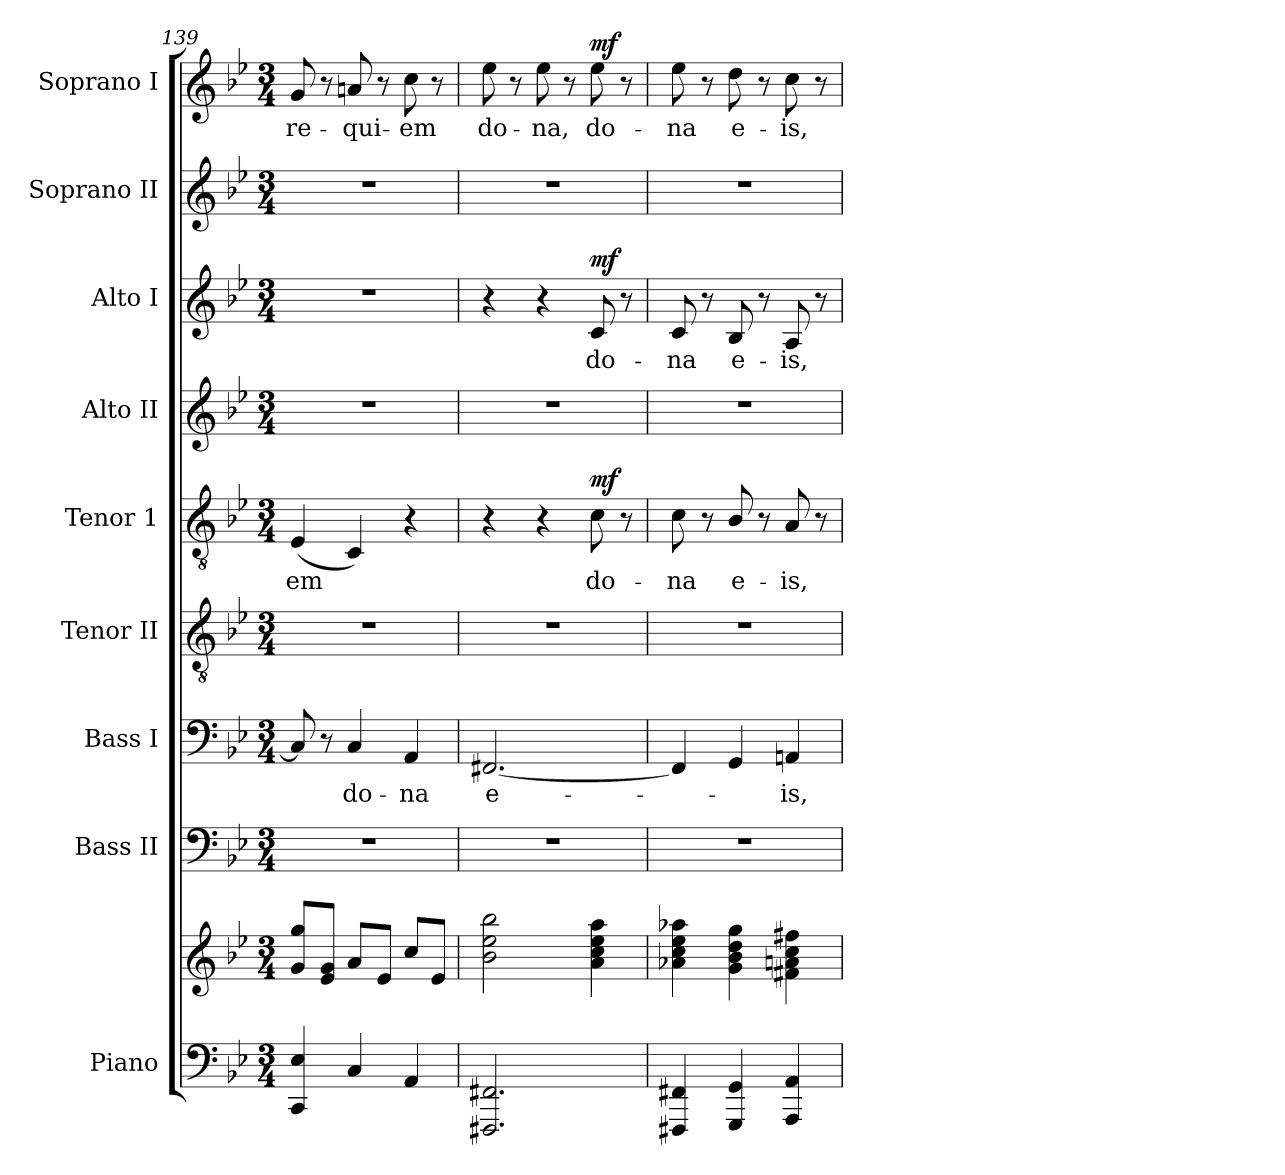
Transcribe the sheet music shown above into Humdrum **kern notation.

**kern	**kern	**kern	**kern	**text	**kern	**kern	**text	**dynam	**kern	**kern	**text	**dynam	**kern	**kern	**text	**dynam
*part9	*part9	*part8	*part7	*part7	*part6	*part5	*part5	*part5	*part4	*part3	*part3	*part3	*part2	*part1	*part1	*part1
*staff10	*staff9	*staff8	*staff7	*staff7	*staff6	*staff5	*staff5	*staff5	*staff4	*staff3	*staff3	*staff3	*staff2	*staff1	*staff1	*staff1
*I"Piano	*	*I"Bass II	*I"Bass I	*	*I"Tenor II	*I"Tenor 1	*	*	*I"Alto II	*I"Alto I	*	*	*I"Soprano II	*I"Soprano I	*	*
*I'Pno.	*	*I'B	*I'B	*	*I'T.	*I'T.	*	*	*I'A	*I'A	*	*	*I'S	*I'S	*	*
*clefF4	*clefG2	*clefF4	*clefF4	*	*clefGv2	*clefGv2	*	*	*clefG2	*clefG2	*	*	*clefG2	*clefG2	*	*
*	*	*	*	*	*ITrd7c12	*ITrd7c12	*	*	*	*	*	*	*	*	*	*
*k[b-e-]	*k[b-e-]	*k[b-e-]	*k[b-e-]	*	*k[b-e-]	*k[b-e-]	*	*	*k[b-e-]	*k[b-e-]	*	*	*k[b-e-]	*k[b-e-]	*	*
*g:	*g:	*g:	*g:	*	*g:	*g:	*	*	*g:	*g:	*	*	*g:	*g:	*	*
*M3/4	*M3/4	*M3/4	*M3/4	*	*M3/4	*M3/4	*	*	*M3/4	*M3/4	*	*	*M3/4	*M3/4	*	*
=139	=139	=139	=139	=139	=139	=139	=139	=139	=139	=139	=139	=139	=139	=139	=139	=139
!	!	!LO:N:vis=1	!	!	!LO:N:vis=1	!	!	!	!	!	!	!	!	!	!	!
!	!	!	!	!	!	!	!LO:LY:b:color=#000000	!	!LO:N:vis=1	!LO:N:vis=1	!	!	!LO:N:vis=1	!	!	!
!	!	!	!	!	!	!	!	!	!	!	!	!	!	!	!LO:LY:b:color=#000000	!
4CCi/ 4E-i	8gi/ 8ggiL	2.r	8Ci/]	.	2.r	(4EE-i/	-em	.	2.r	2.r	.	.	2.r	8gi/	re-	.
.	8e-i/ 8giJ	.	8r	.	.	.	.	.	.	.	.	.	.	8r	.	.
!	!	!	!	!LO:LY:b:color=#000000	!	!	!	!	!	!	!	!	!	!	!	!
!	!	!	!	!	!	!	!	!	!	!	!	!	!	!	!LO:LY:b:color=#000000	!
4Ci/	8ai/L	.	4Ci/	do-	.	4CCi/)	.	.	.	.	.	.	.	8ani/	-qui-	.
.	8e-i/J	.	.	.	.	.	.	.	.	.	.	.	.	8r	.	.
!	!	!	!	!LO:LY:b:color=#000000	!	!	!	!	!	!	!	!	!	!	!	!
!	!	!	!	!	!	!	!	!	!	!	!	!	!	!	!LO:LY:b:color=#000000	!
4AAi/	8cci/L	.	4AAi/	-na	.	4r	.	.	.	.	.	.	.	8cci\	-em	.
.	8e-i/J	.	.	.	.	.	.	.	.	.	.	.	.	8r	.	.
!!LO:LB:g=z
=140	=140	=140	=140	=140	=140	=140	=140	=140	=140	=140	=140	=140	=140	=140	=140	=140
!	!	!LO:N:vis=1	!	!	!	!	!	!	!	!	!	!	!	!	!	!
!	!	!	!	!LO:LY:b:color=#000000	!LO:N:vis=1	!	!	!	!LO:N:vis=1	!	!	!	!LO:N:vis=1	!	!	!
!	!	!	!	!	!	!	!	!	!	!	!	!	!	!	!LO:LY:b:color=#000000	!
2.FFF#Xi/ 2.FF#Xi	2b-i\ 2ee-i 2bb-i	2.r	[2.FF#Xi/	e-	2.r	4r	.	.	2.r	4r	.	.	2.r	8ee-i\	do-	.
.	.	.	.	.	.	.	.	.	.	.	.	.	.	8r	.	.
!	!	!	!	!	!	!	!	!	!	!	!	!	!	!	!LO:LY:b:color=#000000	!
.	.	.	.	.	.	4r	.	.	.	4r	.	.	.	8ee-i\	-na,	.
.	.	.	.	.	.	.	.	.	.	.	.	.	.	8r	.	.
!	!	!	!	!	!	!	!LO:LY:b:color=#000000	!	!	!	!	!	!	!	!	!
!	!	!	!	!	!	!	!	!	!	!	!LO:LY:b:color=#000000	!	!	!	!	!
!	!	!	!	!	!	!	!	!	!	!	!	!	!	!	!LO:LY:b:color=#000000	!
.	4ai\ 4cci 4ee-i 4aai	.	.	.	.	8Ci\	do-	mf	.	8ci/	-do-	mf	.	8ee-i\	do-	mf
.	.	.	.	.	.	8r	.	.	.	8r	.	.	.	8r	.	.
=141	=141	=141	=141	=141	=141	=141	=141	=141	=141	=141	=141	=141	=141	=141	=141	=141
!	!	!LO:N:vis=1	!	!	!LO:N:vis=1	!	!	!	!	!	!	!	!	!	!	!
!	!	!	!	!	!	!	!LO:LY:b:color=#000000	!	!LO:N:vis=1	!	!	!	!	!	!	!
!	!	!	!	!	!	!	!	!	!	!	!LO:LY:b:color=#000000	!	!LO:N:vis=1	!	!	!
!	!	!	!	!	!	!	!	!	!	!	!	!	!	!	!LO:LY:b:color=#000000	!
4FFF#Xi/ 4FF#Xi	4a-Xi\ 4cci 4ee-i 4aa-Xi	2.r	4FF#i/]	.	2.r	8Ci\	-na	.	2.r	8ci/	-na	.	2.r	8ee-i\	-na	.
.	.	.	.	.	.	8r	.	.	.	8r	.	.	.	8r	.	.
!	!	!	!	!	!	!	!LO:LY:b:color=#000000	!	!	!	!	!	!	!	!	!
!	!	!	!	!	!	!	!	!	!	!	!LO:LY:b:color=#000000	!	!	!	!	!
!	!	!	!	!	!	!	!	!	!	!	!	!	!	!	!LO:LY:b:color=#000000	!
4GGGi/ 4GGi	4gi\ 4b-i 4ddi 4ggi	.	4GGi/	.	.	8BB-i/	e-	.	.	8B-i/	e-	.	.	8ddi\	e-	.
.	.	.	.	.	.	8r	.	.	.	8r	.	.	.	8r	.	.
!	!	!	!	!LO:LY:b:color=#000000	!	!	!	!	!	!	!	!	!	!	!	!
!	!	!	!	!	!	!	!LO:LY:b:color=#000000	!	!	!	!	!	!	!	!	!
!	!	!	!	!	!	!	!	!	!	!	!LO:LY:b:color=#000000	!	!	!	!	!
!	!	!	!	!	!	!	!	!	!	!	!	!	!	!	!LO:LY:b:color=#000000	!
4AAAi/ 4AAi	4f#Xi\ 4ani 4cci 4ff#Xi	.	4AAni/	-is,	.	8AAi/	-is,	.	.	8Ai/	-is,	.	.	8cci\	-is,	.
.	.	.	.	.	.	8r	.	.	.	8r	.	.	.	8r	.	.
=	=	=	=	=	=	=	=	=	=	=	=	=	=	=	=	=
*-	*-	*-	*-	*-	*-	*-	*-	*-	*-	*-	*-	*-	*-	*-	*-	*-
